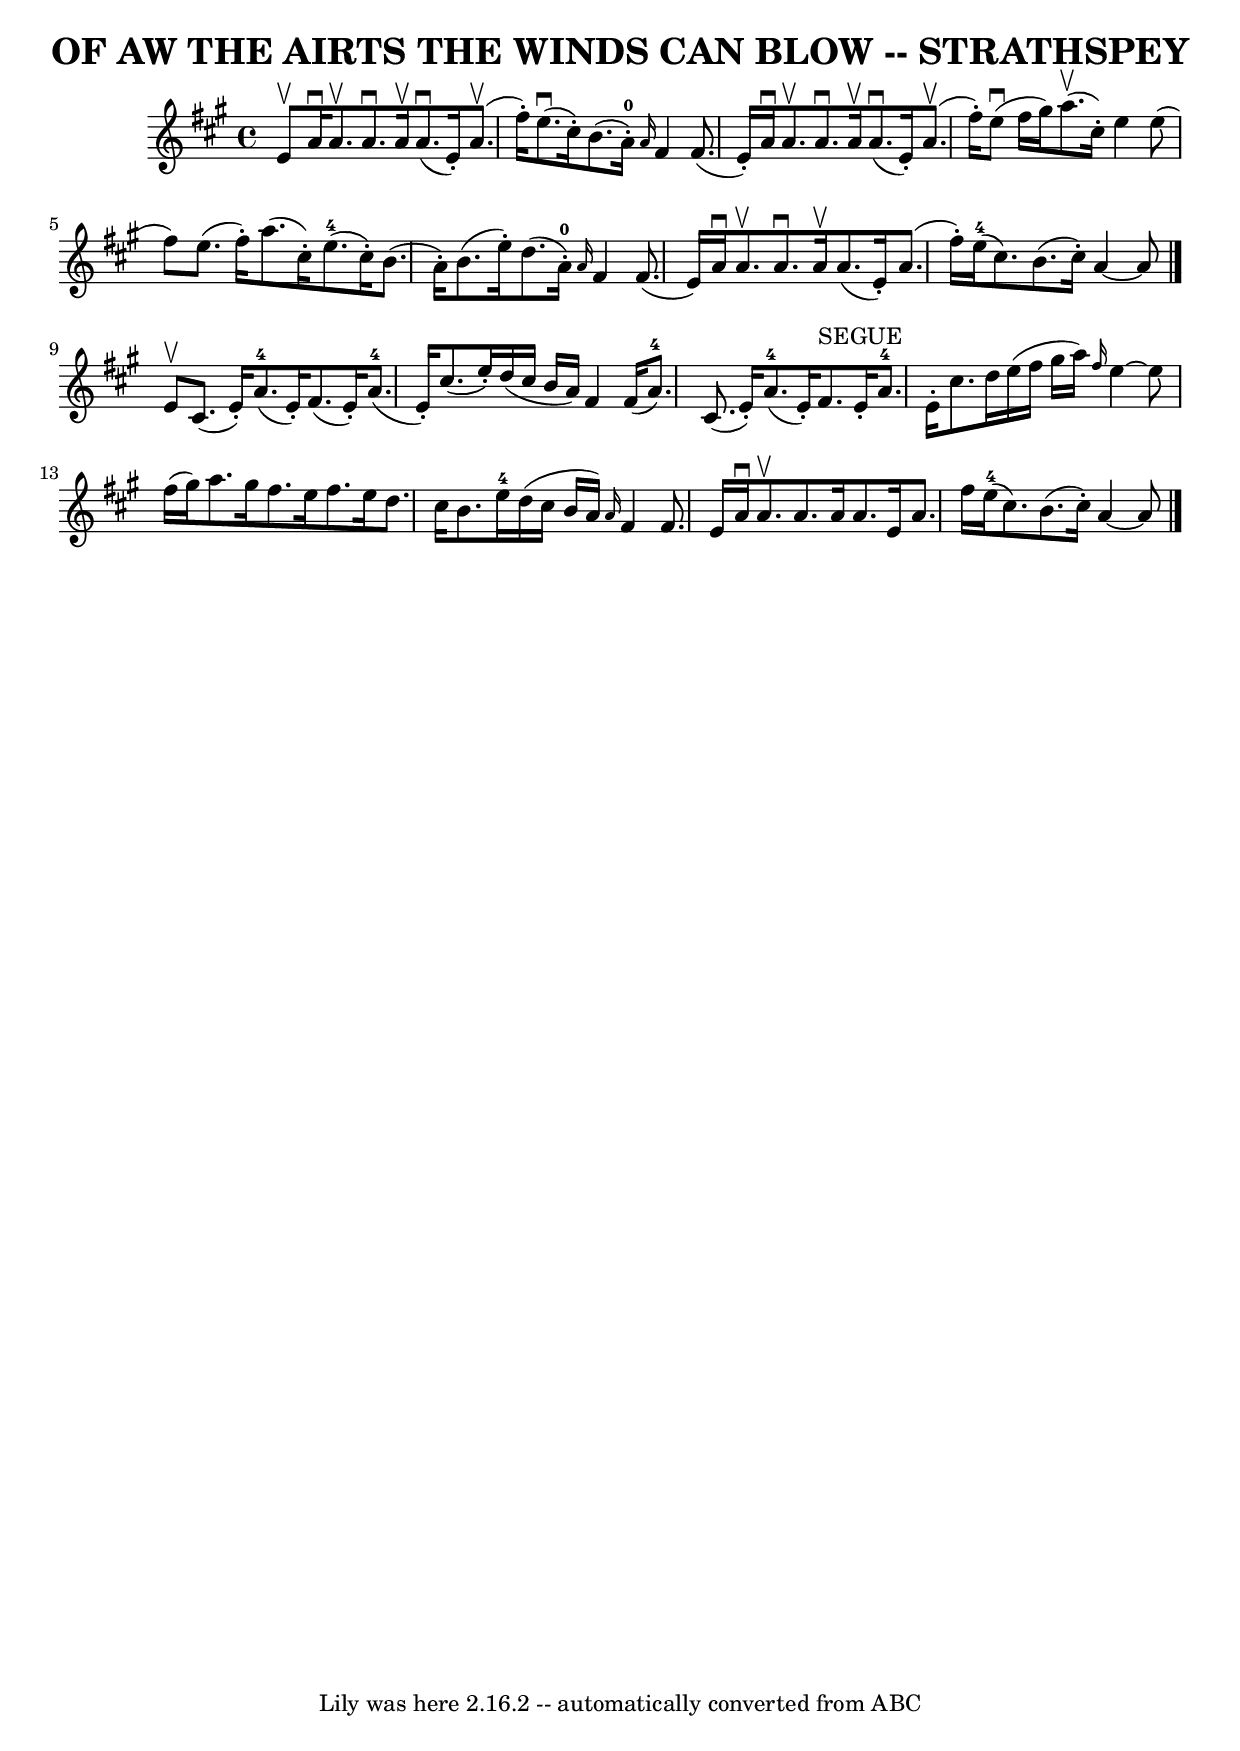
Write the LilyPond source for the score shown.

\version "2.7.40"
\include "Mammoth.ily"
\header {
	book = "Ryan's Mammoth Collection of Fiddle Tunes"
	composer = ""
	crossRefNumber = "1"
	footnotes = "\\\\\"4\" fingering on {A}F4 grace notes omitted because several ABC programs complain."
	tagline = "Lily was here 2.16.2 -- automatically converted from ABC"
	title = "OF AW THE AIRTS THE WINDS CAN BLOW -- STRATHSPEY"
}
voicedefault =  {
\set Score.defaultBarType = "empty"

 \override Staff.TimeSignature #'style = #'C
 \time 4/4 \key a \major e'8^\upbow   |
 a'16^\downbow a'8. 
^\upbow a'8.^\downbow a'16^\upbow a'8. (^\downbow e'16 -.)     
a'8. (^\upbow fis''16 -.)   |
 e''8. (^\downbow cis''16 -.)   
b'8. (a'16-0-.) \grace { a'16  } fis'4 fis'8. (e'16 -.)  
 |
 a'16^\downbow a'8.^\upbow a'8.^\downbow a'16^\upbow     
a'8. (^\downbow e'16 -.) a'8. (^\upbow fis''16 -.)   |
     
e''8 (^\downbow fis''16 gis''16) a''8. (^\upbow cis''16 -.)   
e''4 e''8 (fis''8)   |
 e''8. (fis''16 -.) a''8. (
cis''16 -.) e''8.-4(cis''16 -.) b'8. (a'16 -.)   |
  
 b'8. (e''16 -.) d''8. (a'16-0-.) \grace { a'16  } fis'4    
fis'8. (e'16)   |
 a'16^\downbow a'8.^\upbow a'8. 
^\downbow a'16^\upbow a'8. (e'16 -.) a'8. (fis''16 -.)   
|
 e''16-4(cis''8.) b'8. (cis''16 -.) a'4   ~    
a'8    \bar "|." e'8^\upbow   |
 cis'8. (e'16 -.) a'8. 
-4(e'16 -.) fis'8. (e'16 -.) a'8.-4(e'16 -.)   
|
 cis''8. (e''16 -.) d''16 (cis''16 b'16 a'16)   
fis'4 fis'16 (a'8.-4)   |
 cis'8. (e'16 -.) a'8. 
-4(e'16 -.) fis'8.^"SEGUE" e'16 -. a'8.-4 e'16 -.   
|
 cis''8. d''16 e''16 (fis''16 gis''16 a''16) 
\grace { fis''16  } e''4   ~ e''8 fis''16 (gis''16)   |
 
 a''8. gis''16 fis''8. e''16 fis''8. e''16 d''8.    
cis''16    |
 b'8. e''16-4 d''16 (cis''16 b'16 a'16  
-) \grace { a'16  } fis'4 fis'8. e'16    |
 a'16^\downbow 
 a'8.^\upbow a'8. a'16 a'8. e'16 a'8. fis''16    |
    
 e''16-4(cis''8.) b'8. (cis''16 -.) a'4   ~ a'8    
\bar "|."   
}

\score{
    <<

	\context Staff="default"
	{
	    \voicedefault 
	}

    >>
	\layout {
	}
	\midi {}
}
